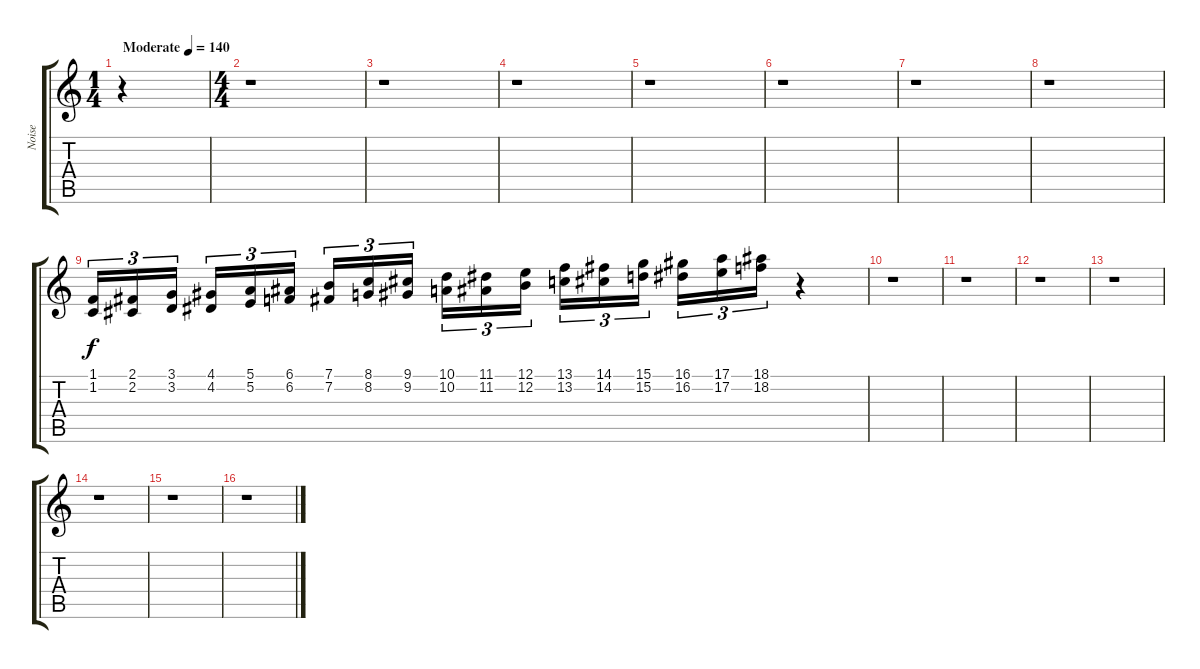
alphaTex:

\track ("Noise" "Noise") {instrument guitarfretnoise}
\staff {score tabs}
\tuning (E4 B3 G3 D3 A2 E2) {hide}
\ts (1 4)
\tempo (140 "Moderate")
\clef g2
\ks c
r.4{dy f instrument guitarfretnoise} |
\ts (4 4)
r.1 |
r.1 |
r.1 |
r.1 |
r.1 |
r.1 |
r.1 |
(1.1 1.2).16{tu (3 2)} (2.1 2.2).16{tu (3 2)} (3.1 3.2).16{tu (3 2)} (4.1 4.2).16{tu (3 2)} (5.1 5.2).16{tu (3 2)} (6.1 6.2).16{tu (3 2)} (7.1 7.2).16{tu (3 2)} (8.1 8.2).16{tu (3 2)} (9.1 9.2).16{tu (3 2)} (10.1 10.2).16{tu (3 2)} (11.1 11.2).16{tu (3 2)} (12.1 12.2).16{tu (3 2)} (13.1 13.2).16{tu (3 2)} (14.1 14.2).16{tu (3 2)} (15.1 15.2).16{tu (3 2)} (16.1 16.2).16{tu (3 2)} (17.1 17.2).16{tu (3 2)} (18.1 18.2).16{tu (3 2)} r.4 |
r.1 |
r.1 |
r.1 |
r.1 |
r.1 |
r.1 |
r.1
